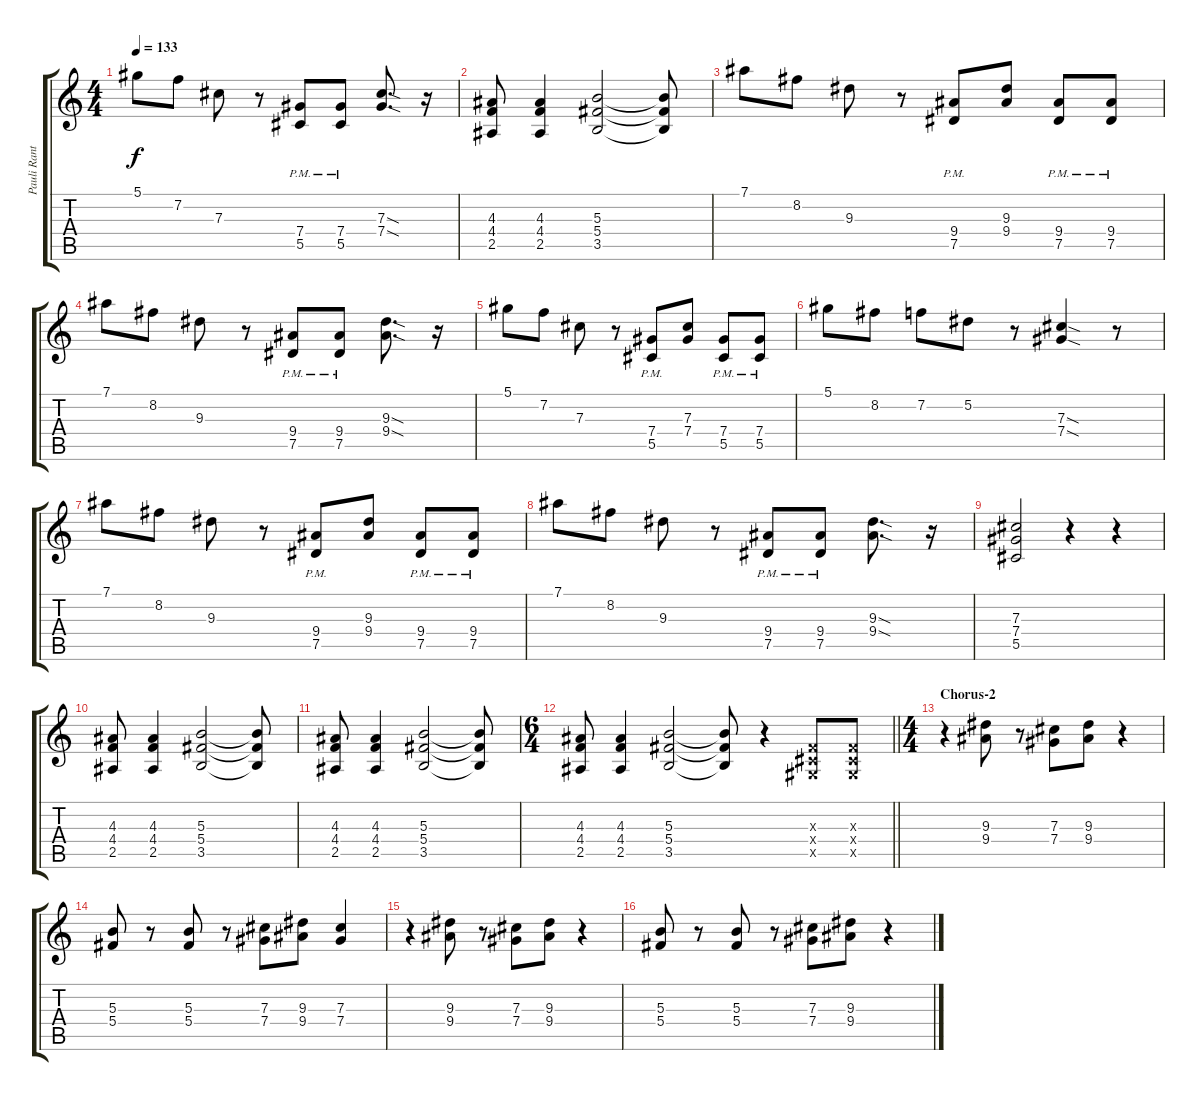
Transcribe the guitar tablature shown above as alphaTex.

\track ("Pauli Rantasalmi - Guitar" "Pauli Rant") {instrument distortionguitar}
\staff {score tabs}
\tuning (Eb4 Bb3 Gb3 Db3 Ab2 Eb2) {hide}
\ts (4 4)
\tempo 133
\clef g2
\ks c
5.1.8{dy f} 7.2.8 7.3.8 r.8 (7.4{pm} 5.5{pm}).8 (7.4{pm} 5.5{pm}).8 (7.3{sod} 7.4{sod}).8{d} r.16 |
(4.3 4.4 2.5).8 (4.3 4.4 2.5).4 (5.3 5.4 3.5).2 (5.3{t} 5.4{t} 3.5{t}).8 |
7.1.8 8.2.8 9.3.8 r.8 (9.4{pm} 7.5{pm}).8 (9.3 9.4).8 (9.4{pm} 7.5{pm}).8 (9.4{pm} 7.5{pm}).8 |
7.1.8 8.2.8 9.3.8 r.8 (9.4{pm} 7.5{pm}).8 (9.4{pm} 7.5{pm}).8 (9.3{sod} 9.4{sod}).8{d} r.16 |
5.1.8 7.2.8 7.3.8 r.8 (7.4{pm} 5.5{pm}).8 (7.3 7.4).8 (7.4{pm} 5.5{pm}).8 (7.4{pm} 5.5{pm}).8 |
5.1.8 8.2.8 7.2.8 5.2.8 r.8 (7.3{sod} 7.4{sod}).4 r.8 |
7.1.8 8.2.8 9.3.8 r.8 (9.4{pm} 7.5{pm}).8 (9.3 9.4).8 (9.4{pm} 7.5{pm}).8 (9.4{pm} 7.5{pm}).8 |
7.1.8 8.2.8 9.3.8 r.8 (9.4{pm} 7.5{pm}).8 (9.4{pm} 7.5{pm}).8 (9.3{sod} 9.4{sod}).8{d} r.16 |
(7.3 7.4 5.5).2 r.4 r.4 |
(4.3 4.4 2.5).8 (4.3 4.4 2.5).4 (5.3 5.4 3.5).2 (5.3{t} 5.4{t} 3.5{t}).8 |
(4.3 4.4 2.5).8 (4.3 4.4 2.5).4 (5.3 5.4 3.5).2 (5.3{t} 5.4{t} 3.5{t}).8 |
\ts (6 4)
\barLineRight lightlight
(4.3 4.4 2.5).8 (4.3 4.4 2.5).4 (5.3 5.4 3.5).2 (5.3{t} 5.4{t} 3.5{t}).8 r.4 (0.3{x} 0.4{x} 0.5{x}).8 (0.3{x} 0.4{x} 0.5{x}).8 |
\ts (4 4)
\section ("" "Chorus-2")
r.4 (9.3 9.4).8 r.8 (7.3 7.4).8 (9.3 9.4).8 r.4 |
(5.3 5.4).8 r.8 (5.3 5.4).8 r.8 (7.3 7.4).8 (9.3 9.4).8 (7.3 7.4).4 |
r.4 (9.3 9.4).8 r.8 (7.3 7.4).8 (9.3 9.4).8 r.4 |
(5.3 5.4).8 r.8 (5.3 5.4).8 r.8 (7.3 7.4).8 (9.3 9.4).8 r.4
